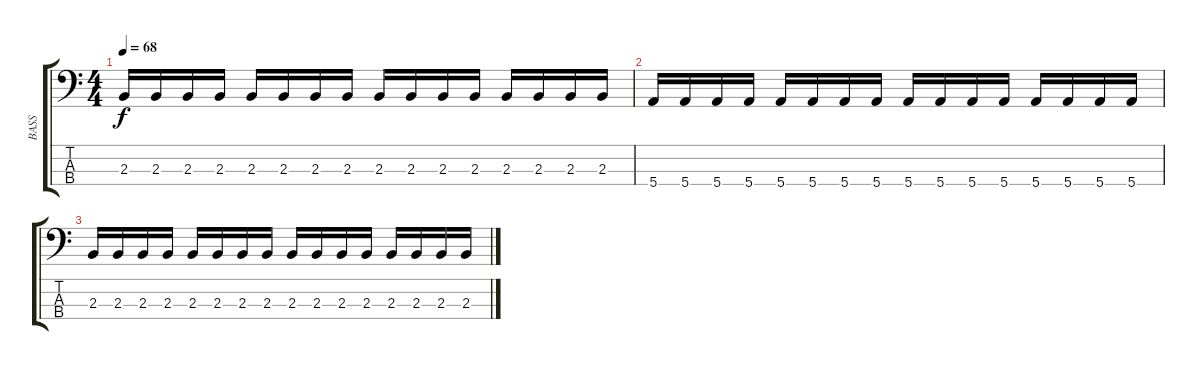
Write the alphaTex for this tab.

\track ("BASS" "BASS") {instrument electricbassfinger}
\staff {score tabs}
\tuning (G2 D2 A1 E1) {hide}
\ts (4 4)
\tempo 68
\clef f4
\ks c
2.3.16{dy f} 2.3.16 2.3.16 2.3.16 2.3.16 2.3.16 2.3.16 2.3.16 2.3.16 2.3.16 2.3.16 2.3.16 2.3.16 2.3.16 2.3.16 2.3.16 |
5.4.16 5.4.16 5.4.16 5.4.16 5.4.16 5.4.16 5.4.16 5.4.16 5.4.16 5.4.16 5.4.16 5.4.16 5.4.16 5.4.16 5.4.16 5.4.16 |
2.3.16 2.3.16 2.3.16 2.3.16 2.3.16 2.3.16 2.3.16 2.3.16 2.3.16 2.3.16 2.3.16 2.3.16 2.3.16 2.3.16 2.3.16 2.3.16
